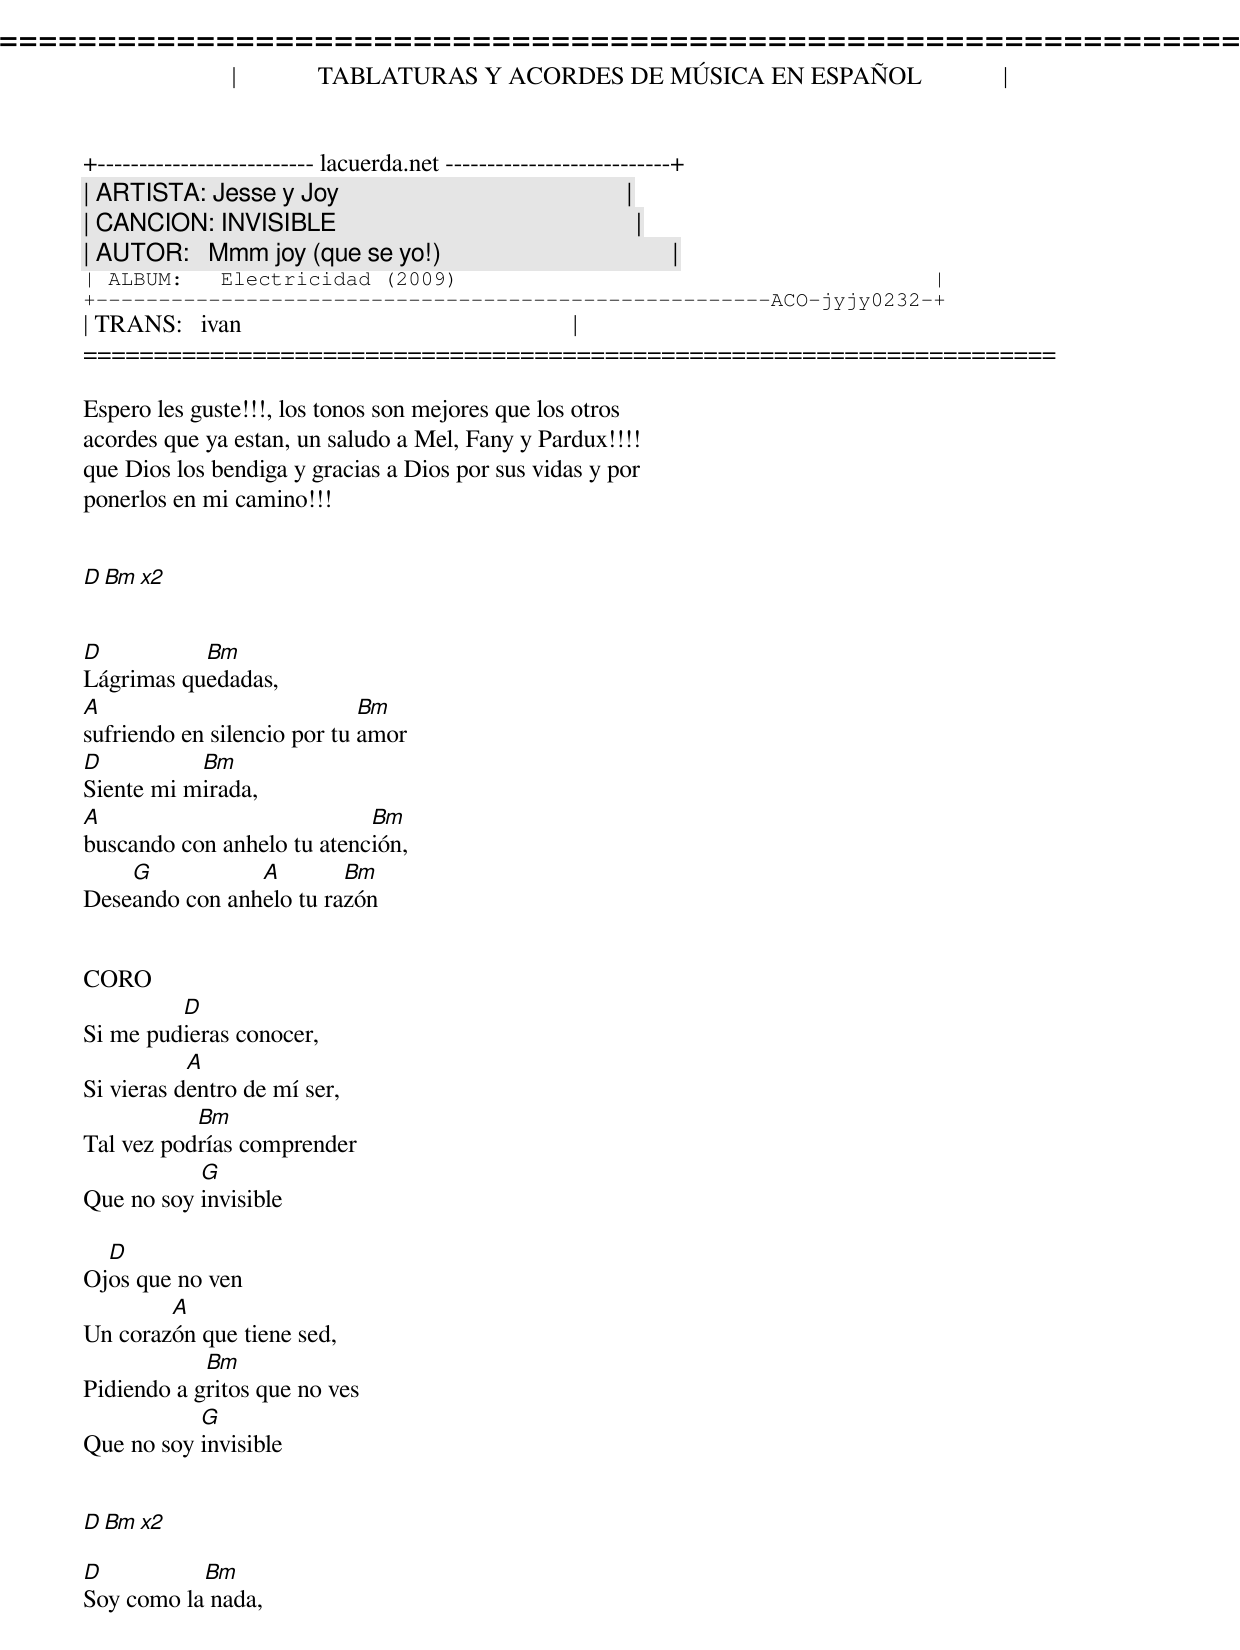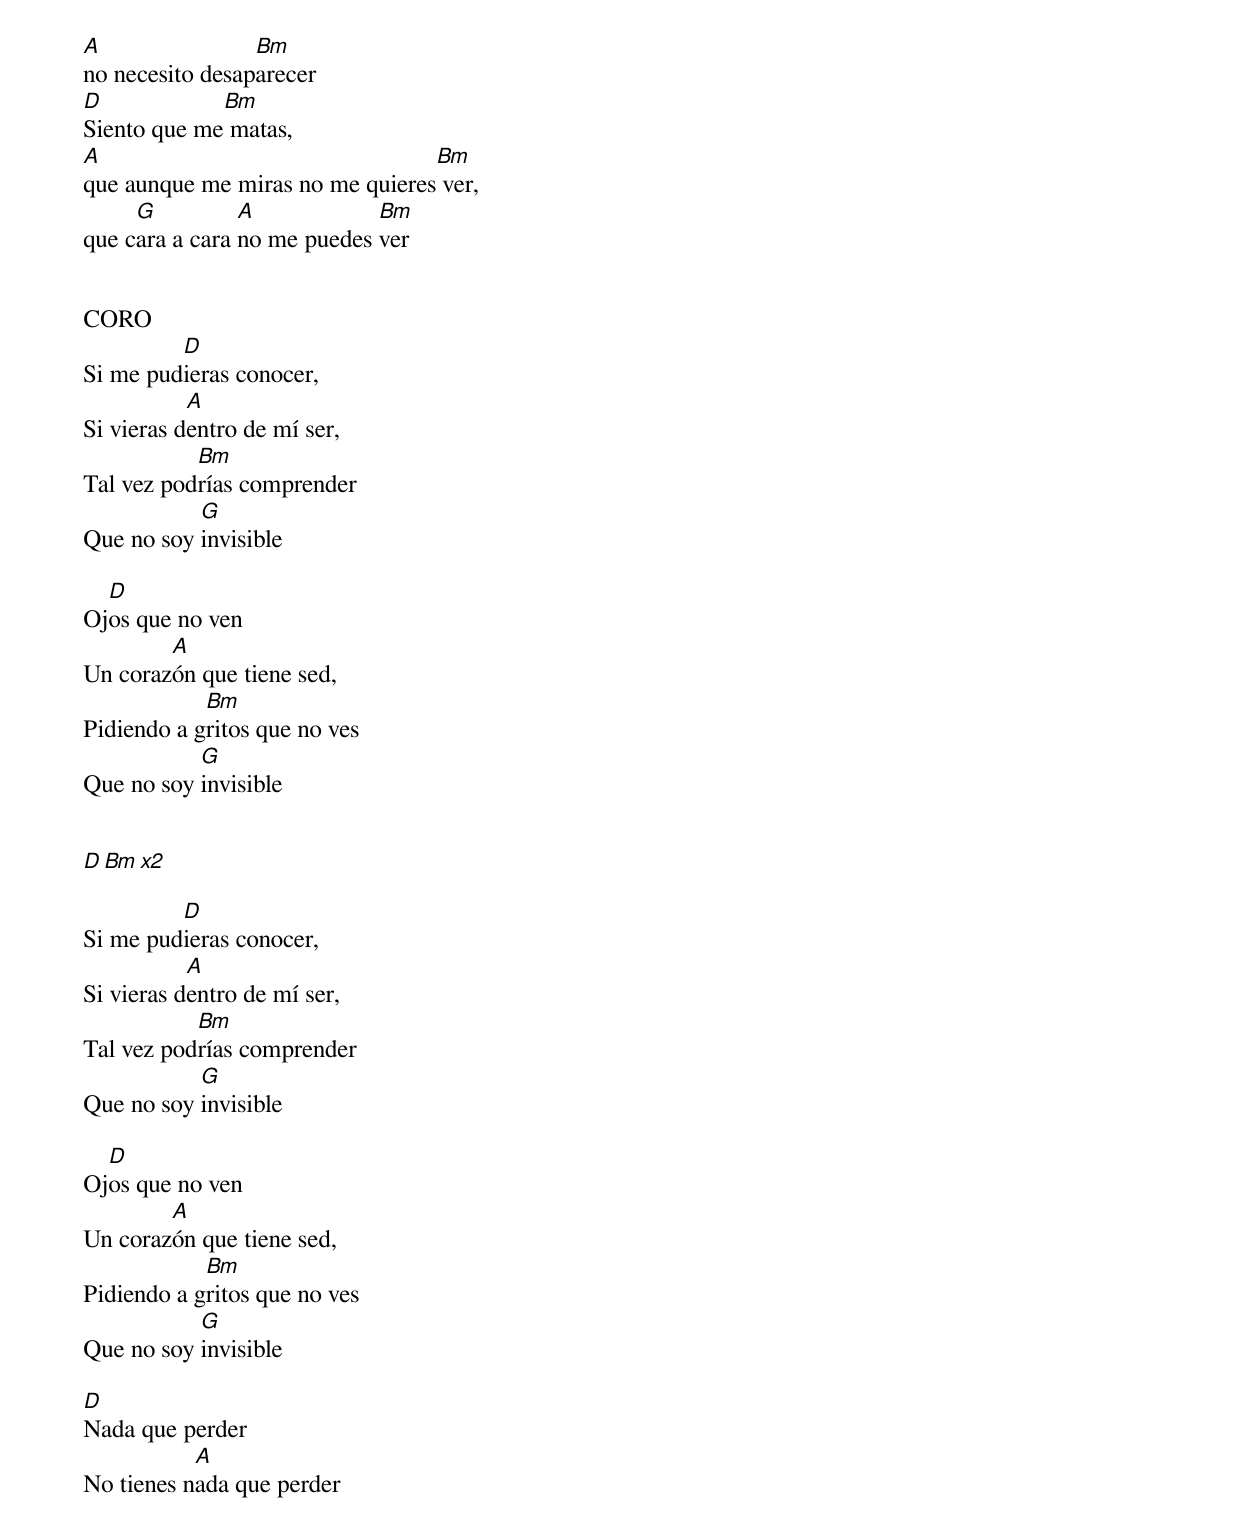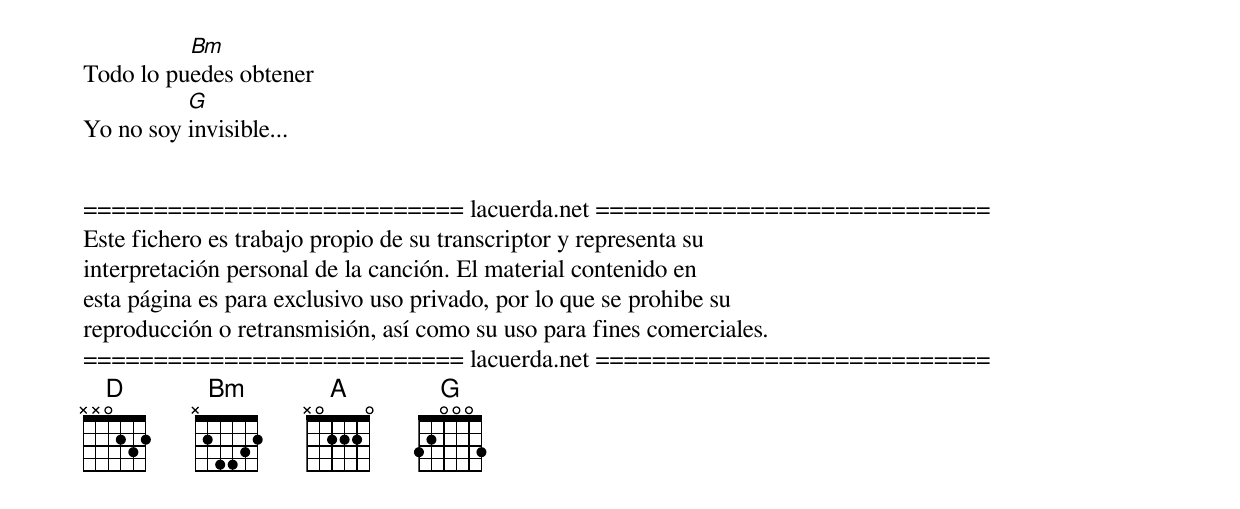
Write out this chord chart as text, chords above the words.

=====================================================================
|             TABLATURAS Y ACORDES DE MÚSICA EN ESPAÑOL             |
+-------------------------- lacuerda.net ---------------------------+
| ARTISTA: Jesse y Joy                                              |
| CANCION: INVISIBLE                                                |
| AUTOR:   Mmm joy (que se yo!)                                     |
| ALBUM:   Electricidad (2009)                                      |
+------------------------------------------------------ACO-jyjy0232-+
| TRANS:   ivan                                                     |
=====================================================================

Espero les guste!!!, los tonos son mejores que los otros
acordes que ya estan, un saludo a Mel, Fany y Pardux!!!!
que Dios los bendiga y gracias a Dios por sus vidas y por
ponerlos en mi camino!!!


D Bm x2


D          Bm
Lágrimas quedadas,
A                            Bm
sufriendo en silencio por tu amor
D          Bm
Siente mi mirada,
A                           Bm
buscando con anhelo tu atención,
    G           A        Bm
Deseando con anhelo tu razón


CORO
         D
Si me pudieras conocer,
           A
Si vieras dentro de mí ser,
           Bm
Tal vez podrías comprender
           G
Que no soy invisible

  D
Ojos que no ven
        A
Un corazón que tiene sed,
            Bm
Pidiendo a gritos que no ves
           G
Que no soy invisible


D Bm x2

D          Bm
Soy como la nada,
A                Bm
no necesito desaparecer
D            Bm
Siento que me matas,
A                                Bm
que aunque me miras no me quieres ver,
     G          A            Bm
que cara a cara no me puedes ver


CORO
         D
Si me pudieras conocer,
           A
Si vieras dentro de mí ser,
           Bm
Tal vez podrías comprender
           G
Que no soy invisible

  D
Ojos que no ven
        A
Un corazón que tiene sed,
            Bm
Pidiendo a gritos que no ves
           G
Que no soy invisible


D Bm x2

         D
Si me pudieras conocer,
           A
Si vieras dentro de mí ser,
           Bm
Tal vez podrías comprender
           G
Que no soy invisible

  D
Ojos que no ven
        A
Un corazón que tiene sed,
            Bm
Pidiendo a gritos que no ves
           G
Que no soy invisible

D
Nada que perder
           A
No tienes nada que perder
          Bm
Todo lo puedes obtener
          G
Yo no soy invisible...


=========================== lacuerda.net ============================
Este fichero es trabajo propio de su transcriptor y representa su
interpretación personal de la canción. El material contenido en
esta página es para exclusivo uso privado, por lo que se prohibe su
reproducción o retransmisión, así como su uso para fines comerciales.
=========================== lacuerda.net ============================
